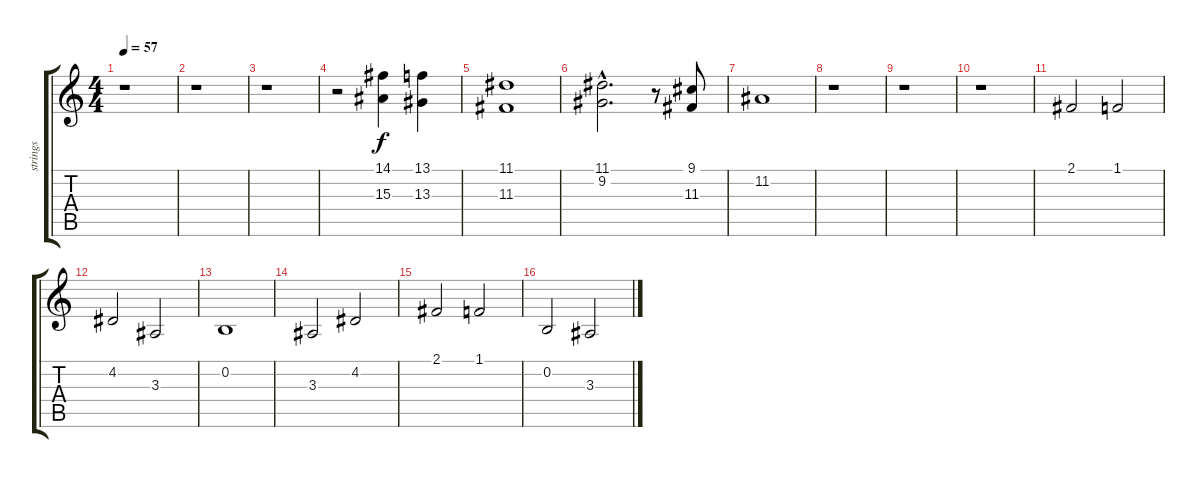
\track ("strings" "strings") {instrument stringensemble1}
\staff {score tabs}
\tuning (E4 B3 G3 D3 A2 E2) {hide}
\ts (4 4)
\tempo 57
\clef g2
\ks c
r.1{dy f instrument stringensemble1} |
r.1 |
r.1 |
r.2 (14.1 15.3).4 (13.1 13.3).4 |
(11.1 11.3).1 |
(11.1{hac} 9.2{hac}).2{d} r.8 (9.1 11.3).8 |
11.2.1 |
r.1 |
r.1 |
r.1 |
2.1.2 1.1.2 |
4.2.2 3.3.2 |
0.2.1 |
3.3.2 4.2.2 |
2.1.2 1.1.2 |
0.2.2 3.3.2
